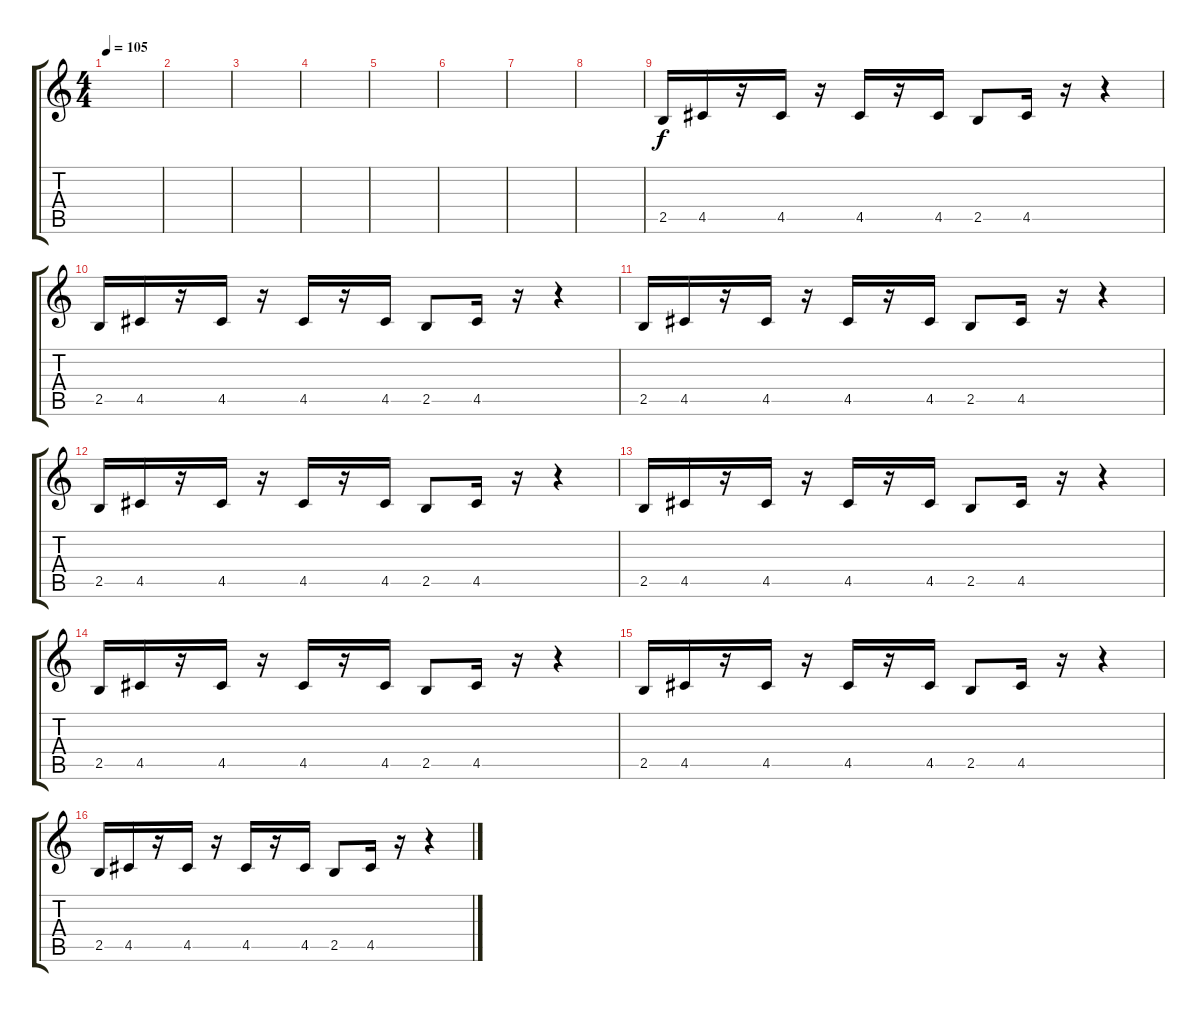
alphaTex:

\track "" {instrument electricguitarjazz}
\staff {score tabs}
\tuning (E4 B3 G3 D3 A2 E2) {hide}
\ts (4 4)
\tempo 105
\clef g2
\ks c
|
|
|
|
|
|
|
|
2.5.16{volume 13} 4.5.16 r.16 4.5.16 r.16 4.5.16 r.16 4.5.16 2.5.8 4.5.16 r.16 r.4 |
2.5.16 4.5.16 r.16 4.5.16 r.16 4.5.16 r.16 4.5.16 2.5.8 4.5.16 r.16 r.4 |
2.5.16 4.5.16 r.16 4.5.16 r.16 4.5.16 r.16 4.5.16 2.5.8 4.5.16 r.16 r.4 |
2.5.16 4.5.16 r.16 4.5.16 r.16 4.5.16 r.16 4.5.16 2.5.8 4.5.16 r.16 r.4 |
2.5.16{volume 13} 4.5.16 r.16 4.5.16 r.16 4.5.16 r.16 4.5.16 2.5.8 4.5.16 r.16 r.4 |
2.5.16 4.5.16 r.16 4.5.16 r.16 4.5.16 r.16 4.5.16 2.5.8 4.5.16 r.16 r.4 |
2.5.16 4.5.16 r.16 4.5.16 r.16 4.5.16 r.16 4.5.16 2.5.8 4.5.16 r.16 r.4 |
2.5.16 4.5.16 r.16 4.5.16 r.16 4.5.16 r.16 4.5.16 2.5.8 4.5.16 r.16 r.4
